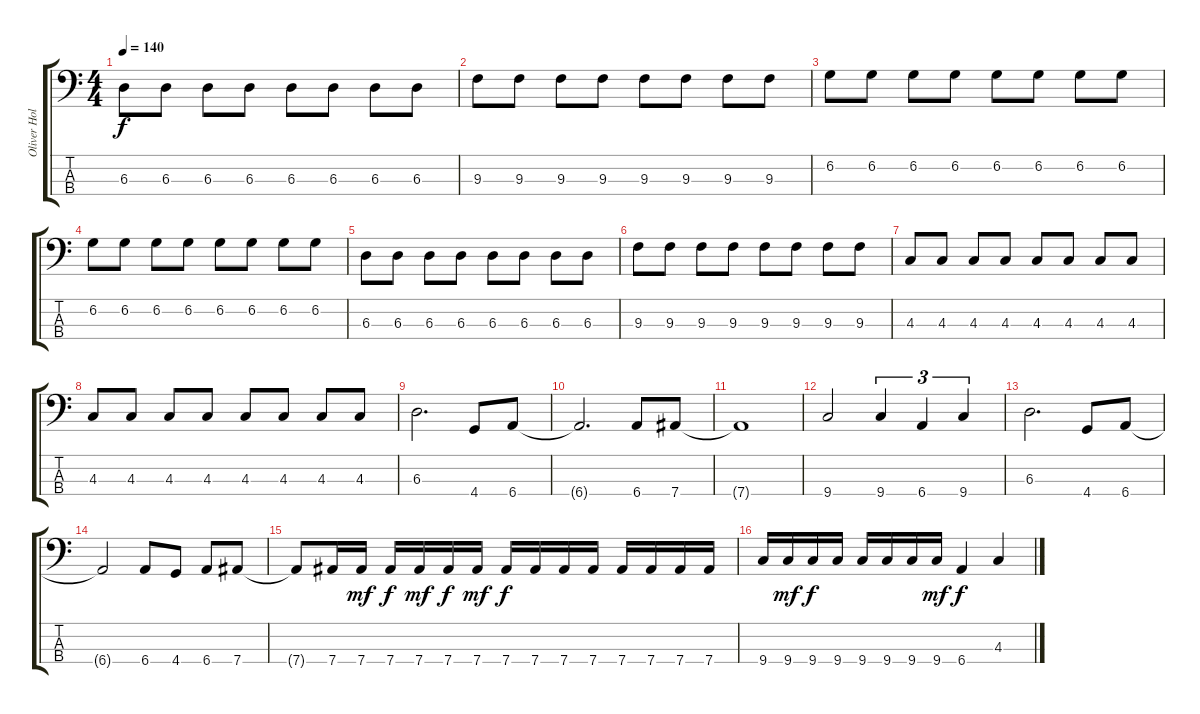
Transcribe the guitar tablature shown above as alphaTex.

\track ("Oliver Holzwarth" "Oliver Hol") {instrument electricbasspick}
\staff {score tabs}
\tuning (Gb2 Db2 Ab1 Eb1) {hide}
\ts (4 4)
\tempo 140
\clef f4
\ks c
6.3.8{dy f} 6.3.8 6.3.8 6.3.8 6.3.8 6.3.8 6.3.8 6.3.8 |
9.3.8 9.3.8 9.3.8 9.3.8 9.3.8 9.3.8 9.3.8 9.3.8 |
6.2.8 6.2.8 6.2.8 6.2.8 6.2.8 6.2.8 6.2.8 6.2.8 |
6.2.8 6.2.8 6.2.8 6.2.8 6.2.8 6.2.8 6.2.8 6.2.8 |
6.3.8 6.3.8 6.3.8 6.3.8 6.3.8 6.3.8 6.3.8 6.3.8 |
9.3.8 9.3.8 9.3.8 9.3.8 9.3.8 9.3.8 9.3.8 9.3.8 |
4.3.8 4.3.8 4.3.8 4.3.8 4.3.8 4.3.8 4.3.8 4.3.8 |
4.3.8 4.3.8 4.3.8 4.3.8 4.3.8 4.3.8 4.3.8 4.3.8 |
6.3.2{d} 4.4.8 6.4.8 |
6.4{t}.2{d} 6.4.8 7.4.8 |
7.4{t}.1 |
9.4.2 9.4.4{tu (3 2)} 6.4.4{tu (3 2)} 9.4.4{tu (3 2)} |
6.3.2{d} 4.4.8 6.4.8 |
6.4{t}.2 6.4.8 4.4.8 6.4.8 7.4.8 |
7.4{t}.8 7.4.16 7.4.16{dy mf} 7.4.16{dy f} 7.4.16{dy mf} 7.4.16{dy f} 7.4.16{dy mf} 7.4.16{dy f} 7.4.16 7.4.16 7.4.16 7.4.16 7.4.16 7.4.16 7.4.16 |
9.4.16 9.4.16{dy mf} 9.4.16{dy f} 9.4.16 9.4.16 9.4.16 9.4.16 9.4.16{dy mf} 6.4.4{dy f} 4.3.4
